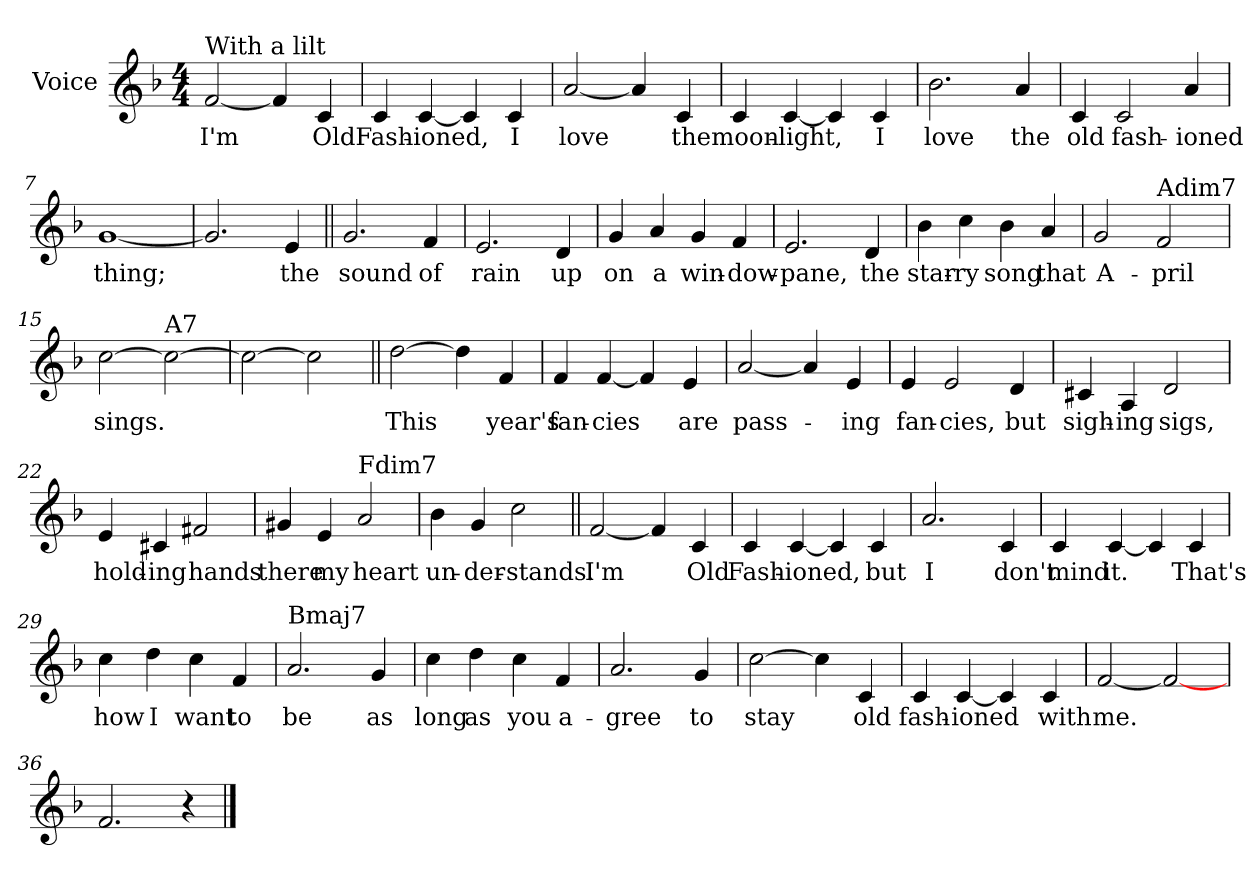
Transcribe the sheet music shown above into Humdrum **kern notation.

**kern	**text
*part1	*part1
*staff1	*staff1
*I"Voice	*
*I'V	*
*clefG2	*
*k[b-]	*
*F:	*
*M4/4	*
=1	=1
!LO:TX:a:t=With a lilt	!
[2f/	I'm
4f/]	.
4c/	Old
=2	=2
4c/	Fash-
[4c/	ioned,
4c/]	.
4c/	I
=3	=3
[2a/	love
4a/]	.
4c/	the
=4	=4
4c/	moon-
[4c/	light,
4c/]	.
4c/	I
!!LO:LB:g=z
=5	=5
2.b-\	love
4a/	the
=6	=6
4c/	old
2c/	fash-
4a/	-ioned
=7	=7
[1g	thing;
=8	=8
2.g/]	.
4e/	the
!!LO:LB:g=z
=9||	=9||
2.g/	sound
4f/	of
=10	=10
2.e/	rain
4d/	up
=11	=11
4g/	on
4a/	a
4g/	win-
4f/	dow-
=12	=12
2.e/	-pane,
4d/	the
!!LO:LB:g=z
=13	=13
4b-\	star-
4cc\	-ry
4b-\	song
4a/	that
=14	=14
2g/	A-
!LO:TX:a:t=Adim7	!
2f/	-pril
=15	=15
[2cc\	sings.
!LO:TX:a:t=A7	!
2cc\_	.
=16	=16
2cc\_	.
2cc\]	.
!!LO:LB:g=z
=17||	=17||
[2dd\	This
4dd\]	.
4f/	year's
=18	=18
4f/	fan-
[4f/	-cies
4f/]	.
4e/	are
=19	=19
[2a/	pass-
4a/]	.
4e/	-ing
=20	=20
4e/	fan-
2e/	-cies,
4d/	but
!!LO:LB:g=z
=21	=21
4c#X/	sigh-
4A/	-ing
2d/	sigs,
=22	=22
4e/	hold-
4c#X/	-ing
2f#X/	hands
=23	=23
4g#X/	there
4e/	my
!LO:TX:a:t=Fdim7	!
2a/	heart
=24	=24
4b-\	un-
4g/	-der-
2cc\	-stands.
!!LO:LB:g=z
=25||	=25||
[2f/	I'm
4f/]	.
4c/	Old
=26	=26
4c/	Fash-
[4c/	ioned,
4c/]	.
4c/	but
=27	=27
2.a/	I
4c/	don't
=28	=28
4c/	mind
[4c/	it.
4c/]	.
4c/	That's
!!LO:LB:g=z
=29	=29
4cc\	how
4dd\	I
4cc\	want
4f/	to
=30	=30
!LO:TX:a:t=Bmaj7	!
2.a/	be
4g/	as
=31	=31
4cc\	long
4dd\	as
4cc\	you
4f/	a-
=32	=32
2.a/	-gree
4g/	to
!!LO:LB:g=z
=33	=33
[2cc\	stay
4cc\]	.
4c/	old
=34	=34
4c/	fash-
[4c/	-ioned
4c/]	.
4c/	with
=35	=35
[2f/	me.
2f/_	.
=36	=36
2.f/	.
4r	.
==	==
*-	*-
